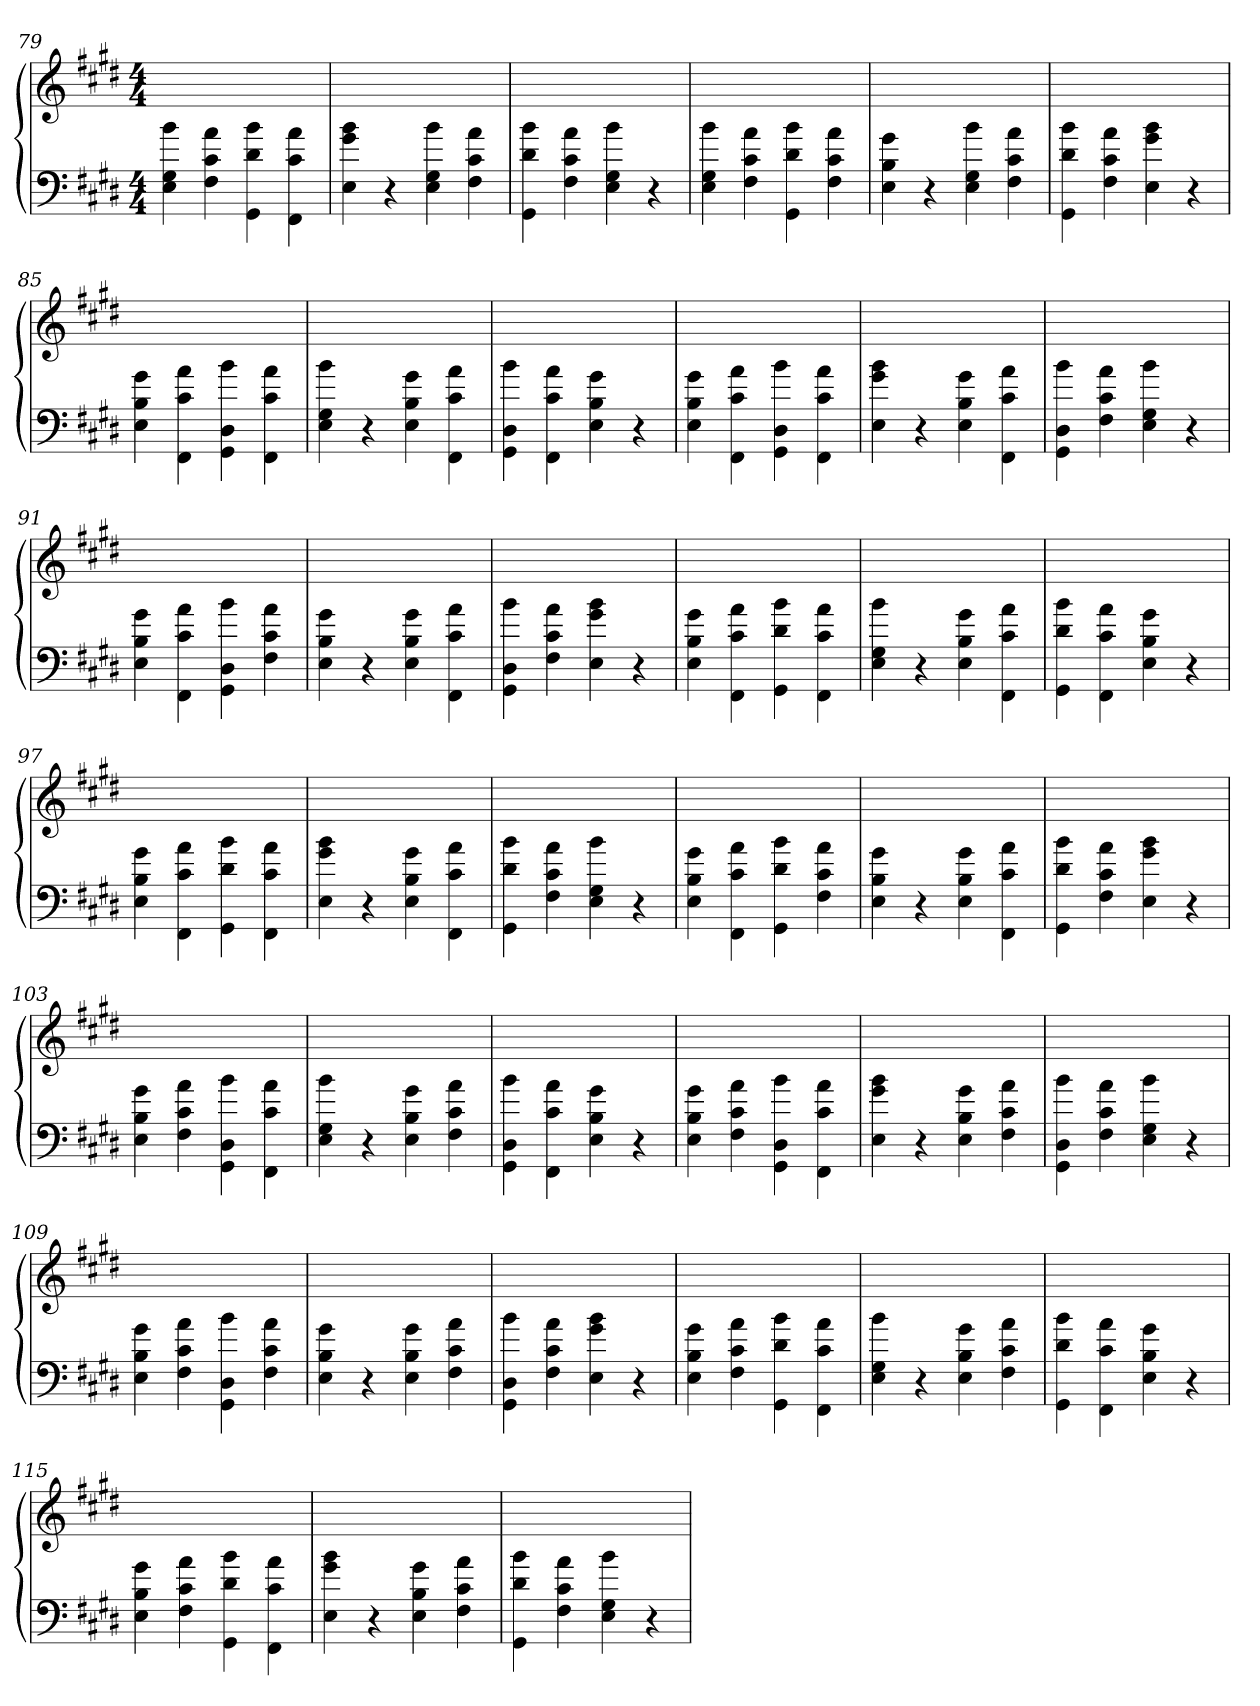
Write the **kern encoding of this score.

**kern	**kern
*part2	*part1
*staff2	*staff1
*clefF4	*clefG2
*k[f#c#g#d#]	*k[f#c#g#d#]
*E:	*E:
*M4/4	*M4/4
=79	=79
4E 4G# 4b	1ryy
4F# 4c# 4a	.
4GG# 4d# 4b	.
4FF# 4c# 4a	.
=80	=80
4E 4g# 4b	1ryy
4r	.
4E 4G# 4b	.
4F# 4c# 4a	.
=81	=81
4GG# 4d# 4b	1ryy
4F# 4c# 4a	.
4E 4G# 4b	.
4r	.
=82	=82
4E 4G# 4b	1ryy
4F# 4c# 4a	.
4GG# 4d# 4b	.
4F# 4c# 4a	.
=83	=83
4E 4B 4g#	1ryy
4r	.
4E 4G# 4b	.
4F# 4c# 4a	.
=84	=84
4GG# 4d# 4b	1ryy
4F# 4c# 4a	.
4E 4g# 4b	.
4r	.
=85	=85
4E 4B 4g#	1ryy
4FF# 4c# 4a	.
4GG# 4D# 4b	.
4FF# 4c# 4a	.
=86	=86
4E 4G# 4b	1ryy
4r	.
4E 4B 4g#	.
4FF# 4c# 4a	.
=87	=87
4GG# 4D# 4b	1ryy
4FF# 4c# 4a	.
4E 4B 4g#	.
4r	.
=88	=88
4E 4B 4g#	1ryy
4FF# 4c# 4a	.
4GG# 4D# 4b	.
4FF# 4c# 4a	.
=89	=89
4E 4g# 4b	1ryy
4r	.
4E 4B 4g#	.
4FF# 4c# 4a	.
=90	=90
4GG# 4D# 4b	1ryy
4F# 4c# 4a	.
4E 4G# 4b	.
4r	.
=91	=91
4E 4B 4g#	1ryy
4FF# 4c# 4a	.
4GG# 4D# 4b	.
4F# 4c# 4a	.
=92	=92
4E 4B 4g#	1ryy
4r	.
4E 4B 4g#	.
4FF# 4c# 4a	.
=93	=93
4GG# 4D# 4b	1ryy
4F# 4c# 4a	.
4E 4g# 4b	.
4r	.
=94	=94
4E 4B 4g#	1ryy
4FF# 4c# 4a	.
4GG# 4d# 4b	.
4FF# 4c# 4a	.
=95	=95
4E 4G# 4b	1ryy
4r	.
4E 4B 4g#	.
4FF# 4c# 4a	.
=96	=96
4GG# 4d# 4b	1ryy
4FF# 4c# 4a	.
4E 4B 4g#	.
4r	.
=97	=97
4E 4B 4g#	1ryy
4FF# 4c# 4a	.
4GG# 4d# 4b	.
4FF# 4c# 4a	.
=98	=98
4E 4g# 4b	1ryy
4r	.
4E 4B 4g#	.
4FF# 4c# 4a	.
=99	=99
4GG# 4d# 4b	1ryy
4F# 4c# 4a	.
4E 4G# 4b	.
4r	.
=100	=100
4E 4B 4g#	1ryy
4FF# 4c# 4a	.
4GG# 4d# 4b	.
4F# 4c# 4a	.
=101	=101
4E 4B 4g#	1ryy
4r	.
4E 4B 4g#	.
4FF# 4c# 4a	.
=102	=102
4GG# 4d# 4b	1ryy
4F# 4c# 4a	.
4E 4g# 4b	.
4r	.
=103	=103
4E 4B 4g#	1ryy
4F# 4c# 4a	.
4GG# 4D# 4b	.
4FF# 4c# 4a	.
=104	=104
4E 4G# 4b	1ryy
4r	.
4E 4B 4g#	.
4F# 4c# 4a	.
=105	=105
4GG# 4D# 4b	1ryy
4FF# 4c# 4a	.
4E 4B 4g#	.
4r	.
=106	=106
4E 4B 4g#	1ryy
4F# 4c# 4a	.
4GG# 4D# 4b	.
4FF# 4c# 4a	.
=107	=107
4E 4g# 4b	1ryy
4r	.
4E 4B 4g#	.
4F# 4c# 4a	.
=108	=108
4GG# 4D# 4b	1ryy
4F# 4c# 4a	.
4E 4G# 4b	.
4r	.
=109	=109
4E 4B 4g#	1ryy
4F# 4c# 4a	.
4GG# 4D# 4b	.
4F# 4c# 4a	.
=110	=110
4E 4B 4g#	1ryy
4r	.
4E 4B 4g#	.
4F# 4c# 4a	.
=111	=111
4GG# 4D# 4b	1ryy
4F# 4c# 4a	.
4E 4g# 4b	.
4r	.
=112	=112
4E 4B 4g#	1ryy
4F# 4c# 4a	.
4GG# 4d# 4b	.
4FF# 4c# 4a	.
=113	=113
4E 4G# 4b	1ryy
4r	.
4E 4B 4g#	.
4F# 4c# 4a	.
=114	=114
4GG# 4d# 4b	1ryy
4FF# 4c# 4a	.
4E 4B 4g#	.
4r	.
=115	=115
4E 4B 4g#	1ryy
4F# 4c# 4a	.
4GG# 4d# 4b	.
4FF# 4c# 4a	.
=116	=116
4E 4g# 4b	1ryy
4r	.
4E 4B 4g#	.
4F# 4c# 4a	.
=117	=117
4GG# 4d# 4b	1ryy
4F# 4c# 4a	.
4E 4G# 4b	.
4r	.
=	=
*-	*-
